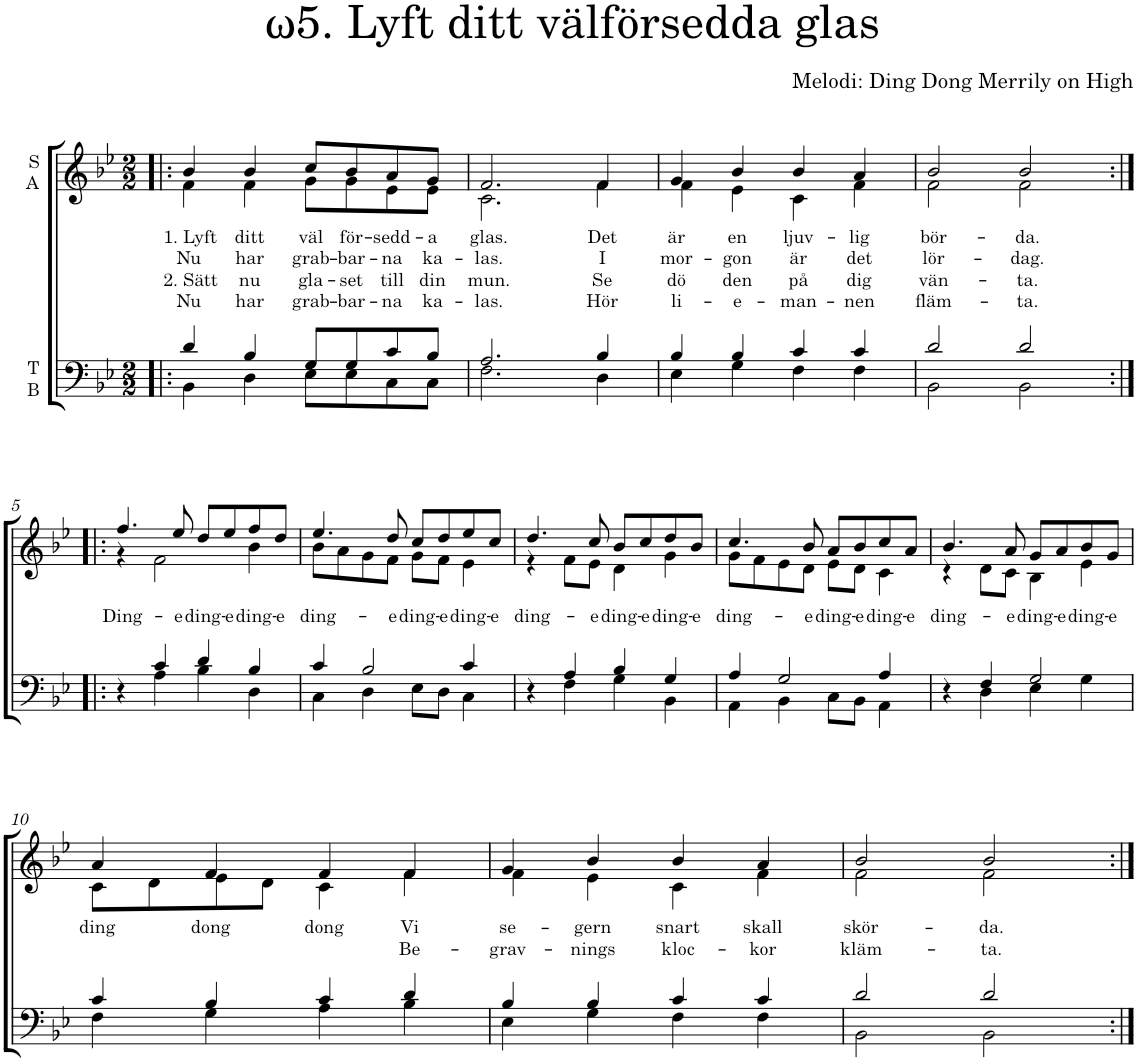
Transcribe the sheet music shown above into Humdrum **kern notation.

**kern	**kern	**text	**text	**text	**text
*part2	*part1	*part1	*part1	*part1	*part1
*staff2	*staff1	*staff1	*staff1	*staff1	*staff1
*I"T B	*I"S A	*	*	*	*
*clefF4	*clefG2	*	*	*	*
*k[b-e-]	*k[b-e-]	*	*	*	*
*B-:	*B-:	*	*	*	*
*M2/2	*M2/2	*	*	*	*
=1!|:	=1!|:	=1!|:	=1!|:	=1!|:	=1!|:
*^	*	*	*	*	*
!	!	!	!LO:LY:b	!LO:LY:b	!LO:LY:b	!LO:LY:b
*	*	*^	*	*	*	*
4d/	4BB-\	4b-/	4f\	1. Lyft	Nu	2. Sätt	Nu
!	!	!	!	!LO:LY:b	!LO:LY:b	!LO:LY:b	!LO:LY:b
4B-/	4D\	4b-/	4f\	ditt	har	nu	har
!	!	!	!	!LO:LY:b	!LO:LY:b	!LO:LY:b	!LO:LY:b
8G/L	8E-\L	8cc/L	8g\L	väl	grab-	gla-	grab-
!	!	!	!	!LO:LY:b	!LO:LY:b	!LO:LY:b	!LO:LY:b
8G/	8E-\	8b-/	8g\	för-	-bar-	-set	-bar-
!	!	!	!	!LO:LY:b	!LO:LY:b	!LO:LY:b	!LO:LY:b
8c/	8C\	8a/	8e-\	sedd-	-na	till	-na
!	!	!	!	!LO:LY:b	!LO:LY:b	!LO:LY:b	!LO:LY:b
8B-/J	8C\J	8g/J	8e-\J	-a	ka-	din	ka-
=2	=2	=2	=2	=2	=2	=2	=2
!	!	!	!	!LO:LY:b	!LO:LY:b	!LO:LY:b	!LO:LY:b
2.A/	2.F\	2.f/	2.c\	glas.	-las.	mun.	-las.
!	!	!	!	!LO:LY:b	!LO:LY:b	!LO:LY:b	!LO:LY:b
4B-/	4D\	4f/	4f\	Det	I	Se	Hör
=3	=3	=3	=3	=3	=3	=3	=3
!	!	!	!	!LO:LY:b	!LO:LY:b	!LO:LY:b	!LO:LY:b
4B-/	4E-\	4g/	4f\	är	mor-	dö	li-
!	!	!	!	!LO:LY:b	!LO:LY:b	!LO:LY:b	!LO:LY:b
4B-/	4G\	4b-/	4e-\	en	-gon	den	-e-
!	!	!	!	!LO:LY:b	!LO:LY:b	!LO:LY:b	!LO:LY:b
4c/	4F\	4b-/	4c\	ljuv-	-är	på	-man-
!	!	!	!	!LO:LY:b	!LO:LY:b	!LO:LY:b	!LO:LY:b
4c/	4F\	4a/	4f\	lig	det	dig	-nen
=4	=4	=4	=4	=4	=4	=4	=4
!	!	!	!	!LO:LY:b	!LO:LY:b	!LO:LY:b	!LO:LY:b
2d/	2BB-\	2b-/	2f\	bör-	-lör-	vän-	fläm-
!	!	!	!	!LO:LY:b	!LO:LY:b	!LO:LY:b	!LO:LY:b
2d/	2BB-\	2b-/	2f\	da.	-dag.	-ta.	-ta.
!!LO:LB:g=z	!!
=5:|!|:	=5:|!|:	=5:|!|:	=5:|!|:	=5:|!|:	=5:|!|:	=5:|!|:	=5:|!|:
!	!	!	!	!LO:LY:b	!	!	!
4r	4ryy	4.ff/	4r	Ding-	.	.	.
4c/	4A\	.	2f\	.	.	.	.
!	!	!	!	!LO:LY:b	!	!	!
.	.	8ee-/	.	-e	.	.	.
!	!	!	!	!LO:LY:b	!	!	!
4d/	4B-\	8dd/L	.	ding-	.	.	.
!	!	!	!	!LO:LY:b	!	!	!
.	.	8ee-/	.	-e	.	.	.
!	!	!	!	!LO:LY:b	!	!	!
4B-/	4D\	8ff/	4b-\	ding-	.	.	.
!	!	!	!	!LO:LY:b	!	!	!
.	.	8dd/J	.	-e	.	.	.
=6	=6	=6	=6	=6	=6	=6	=6
!	!	!	!	!LO:LY:b	!	!	!
4c/	4C\	4.ee-/	8b-\L	ding-	.	.	.
.	.	.	8a\	.	.	.	.
2B-/	4D\	.	8g\	.	.	.	.
!	!	!	!	!LO:LY:b	!	!	!
.	.	8dd/	8f\J	-e	.	.	.
!	!	!	!	!LO:LY:b	!	!	!
.	8E-\L	8cc/L	8g\L	ding-	.	.	.
!	!	!	!	!LO:LY:b	!	!	!
.	8D\J	8dd/	8f\J	-e	.	.	.
!	!	!	!	!LO:LY:b	!	!	!
4c/	4C\	8ee-/	4e-\	ding-	.	.	.
!	!	!	!	!LO:LY:b	!	!	!
.	.	8cc/J	.	-e	.	.	.
=7	=7	=7	=7	=7	=7	=7	=7
!	!	!	!	!LO:LY:b	!	!	!
4r	4ryy	4.dd/	4r	ding-	.	.	.
4A/	4F\	.	8f\L	.	.	.	.
!	!	!	!	!LO:LY:b	!	!	!
.	.	8cc/	8e-\J	-e	.	.	.
!	!	!	!	!LO:LY:b	!	!	!
4B-/	4G\	8b-/L	4d\	ding-	.	.	.
!	!	!	!	!LO:LY:b	!	!	!
.	.	8cc/	.	-e	.	.	.
!	!	!	!	!LO:LY:b	!	!	!
4G/	4BB-\	8dd/	4g\	ding-	.	.	.
!	!	!	!	!LO:LY:b	!	!	!
.	.	8b-/J	.	-e	.	.	.
=8	=8	=8	=8	=8	=8	=8	=8
!	!	!	!	!LO:LY:b	!	!	!
4A/	4AA\	4.cc/	8g\L	ding-	.	.	.
.	.	.	8f\	.	.	.	.
2G/	4BB-\	.	8e-\	.	.	.	.
!	!	!	!	!LO:LY:b	!	!	!
.	.	8b-/	8d\J	-e	.	.	.
!	!	!	!	!LO:LY:b	!	!	!
.	8C\L	8a/L	8e-\L	ding-	.	.	.
!	!	!	!	!LO:LY:b	!	!	!
.	8BB-\J	8b-/	8d\J	-e	.	.	.
!	!	!	!	!LO:LY:b	!	!	!
4A/	4AA\	8cc/	4c\	ding-	.	.	.
!	!	!	!	!LO:LY:b	!	!	!
.	.	8a/J	.	-e	.	.	.
=9	=9	=9	=9	=9	=9	=9	=9
!	!	!	!	!LO:LY:b	!	!	!
4r	4ryy	4.b-/	4r	ding-	.	.	.
4F/	4D\	.	8d\L	.	.	.	.
!	!	!	!	!LO:LY:b	!	!	!
.	.	8a/	8c\J	-e	.	.	.
!	!	!	!	!LO:LY:b	!	!	!
2G/	4E-\	8g/L	4B-\	ding-	.	.	.
!	!	!	!	!LO:LY:b	!	!	!
.	.	8a/	.	-e	.	.	.
!	!	!	!	!LO:LY:b	!	!	!
.	4G\	8b-/	4e-\	ding-	.	.	.
!	!	!	!	!LO:LY:b	!	!	!
.	.	8g/J	.	-e	.	.	.
!!LO:LB:g=z	!!
=10	=10	=10	=10	=10	=10	=10	=10
!	!	!	!	!LO:LY:b	!	!	!
4c/	4F\	4a/	8c\L	ding	.	.	.
.	.	.	8d\	.	.	.	.
!	!	!	!	!LO:LY:b	!	!	!
4B-/	4G\	4f/	8e-\	dong	.	.	.
.	.	.	8d\J	.	.	.	.
!	!	!	!	!LO:LY:b	!	!	!
4c/	4A\	4f/	4c\	dong	.	.	.
!	!	!	!	!LO:LY:b	!LO:LY:b	!	!
4d/	4B-\	4f/	4f\	Vi	Be-	.	.
=11	=11	=11	=11	=11	=11	=11	=11
!	!	!	!	!LO:LY:b	!LO:LY:b	!	!
4B-/	4E-\	4g/	4f\	se-	-grav-	.	.
!	!	!	!	!LO:LY:b	!LO:LY:b	!	!
4B-/	4G\	4b-/	4e-\	-gern	-nings	.	.
!	!	!	!	!LO:LY:b	!LO:LY:b	!	!
4c/	4F\	4b-/	4c\	snart	kloc-	.	.
!	!	!	!	!LO:LY:b	!LO:LY:b	!	!
4c/	4F\	4a/	4f\	skall	-kor	.	.
=12	=12	=12	=12	=12	=12	=12	=12
!	!	!	!	!LO:LY:b	!LO:LY:b	!	!
2d/	2BB-\	2b-/	2f\	skör-	kläm-	.	.
!	!	!	!	!LO:LY:b	!LO:LY:b	!	!
2d/	2BB-\	2b-/	2f\	-da.	-ta.	.	.
*v	*v	*	*	*	*	*	*
*	*v	*v	*	*	*	*
=:|!	=:|!	=:|!	=:|!	=:|!	=:|!
*-	*-	*-	*-	*-	*-
